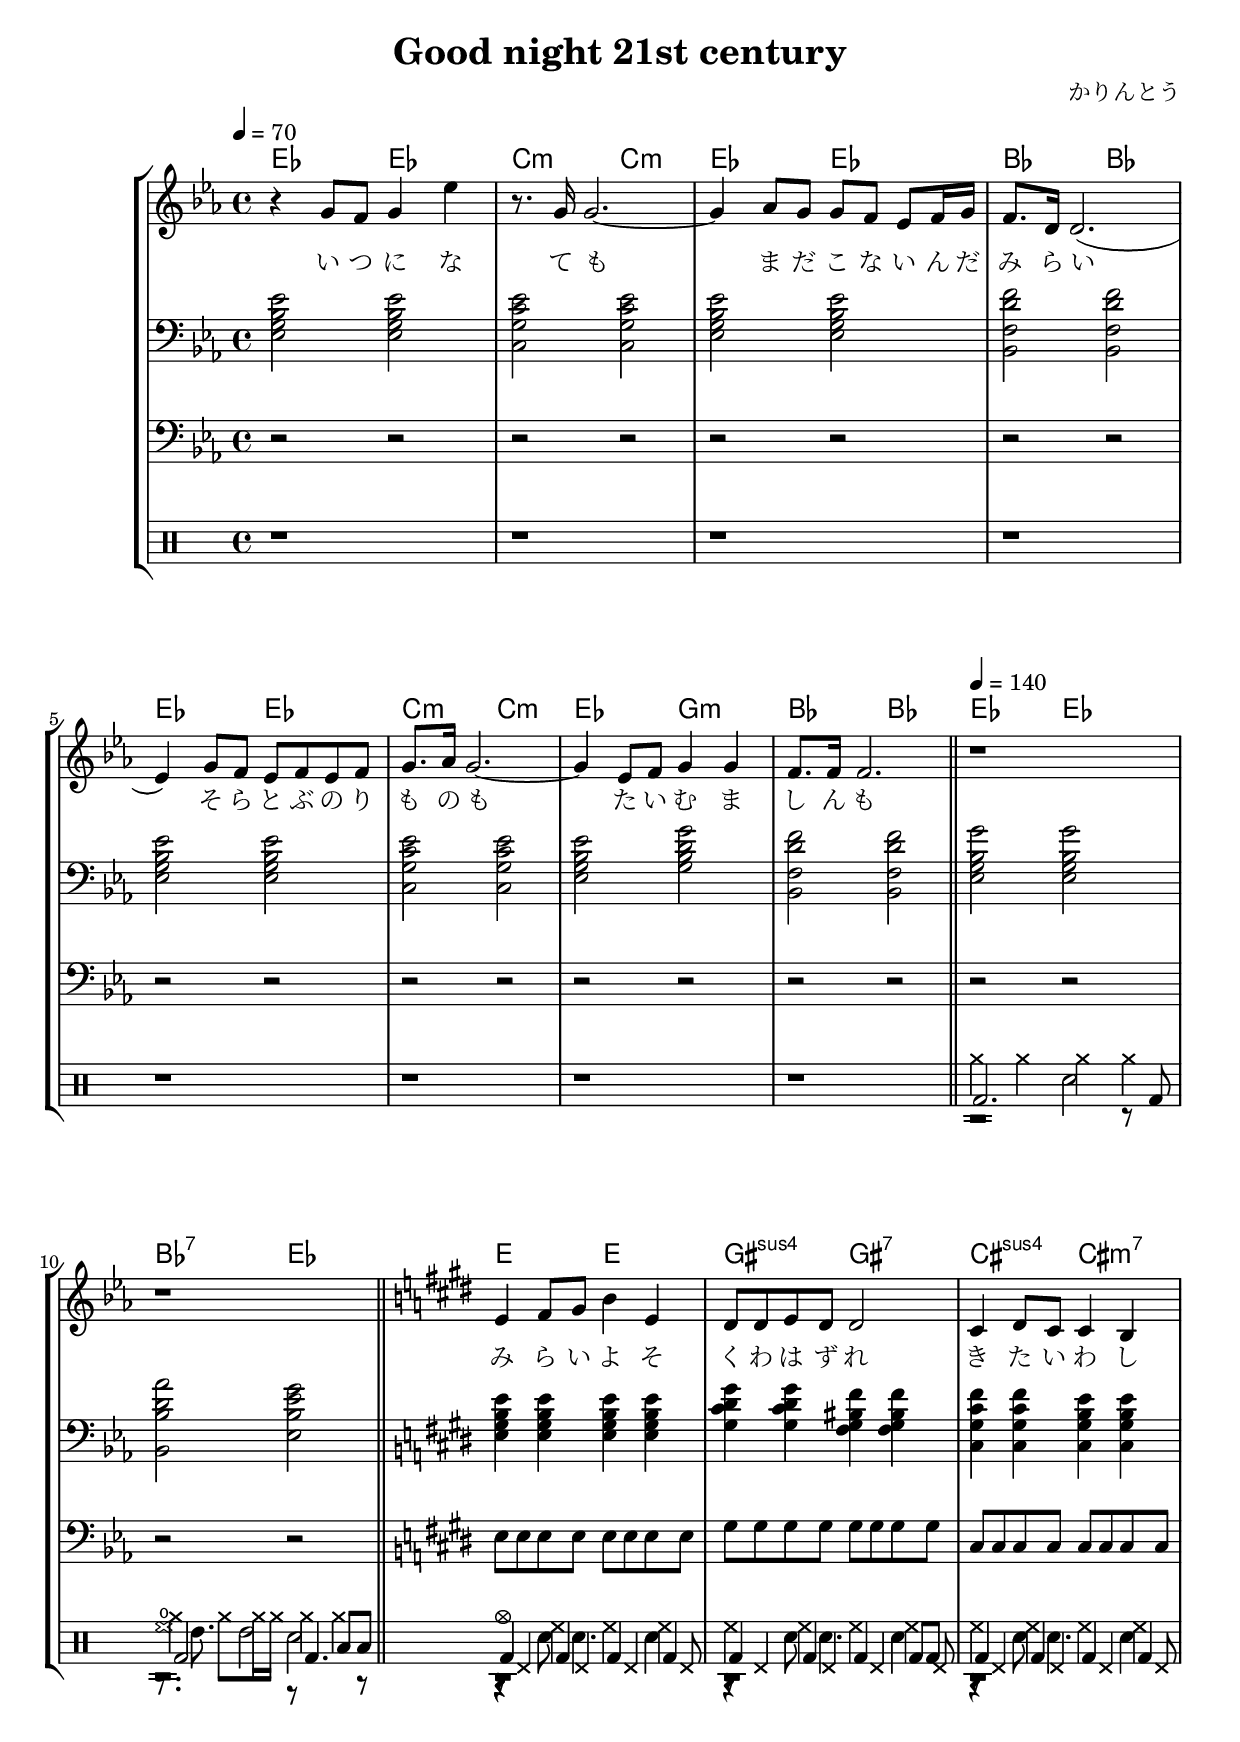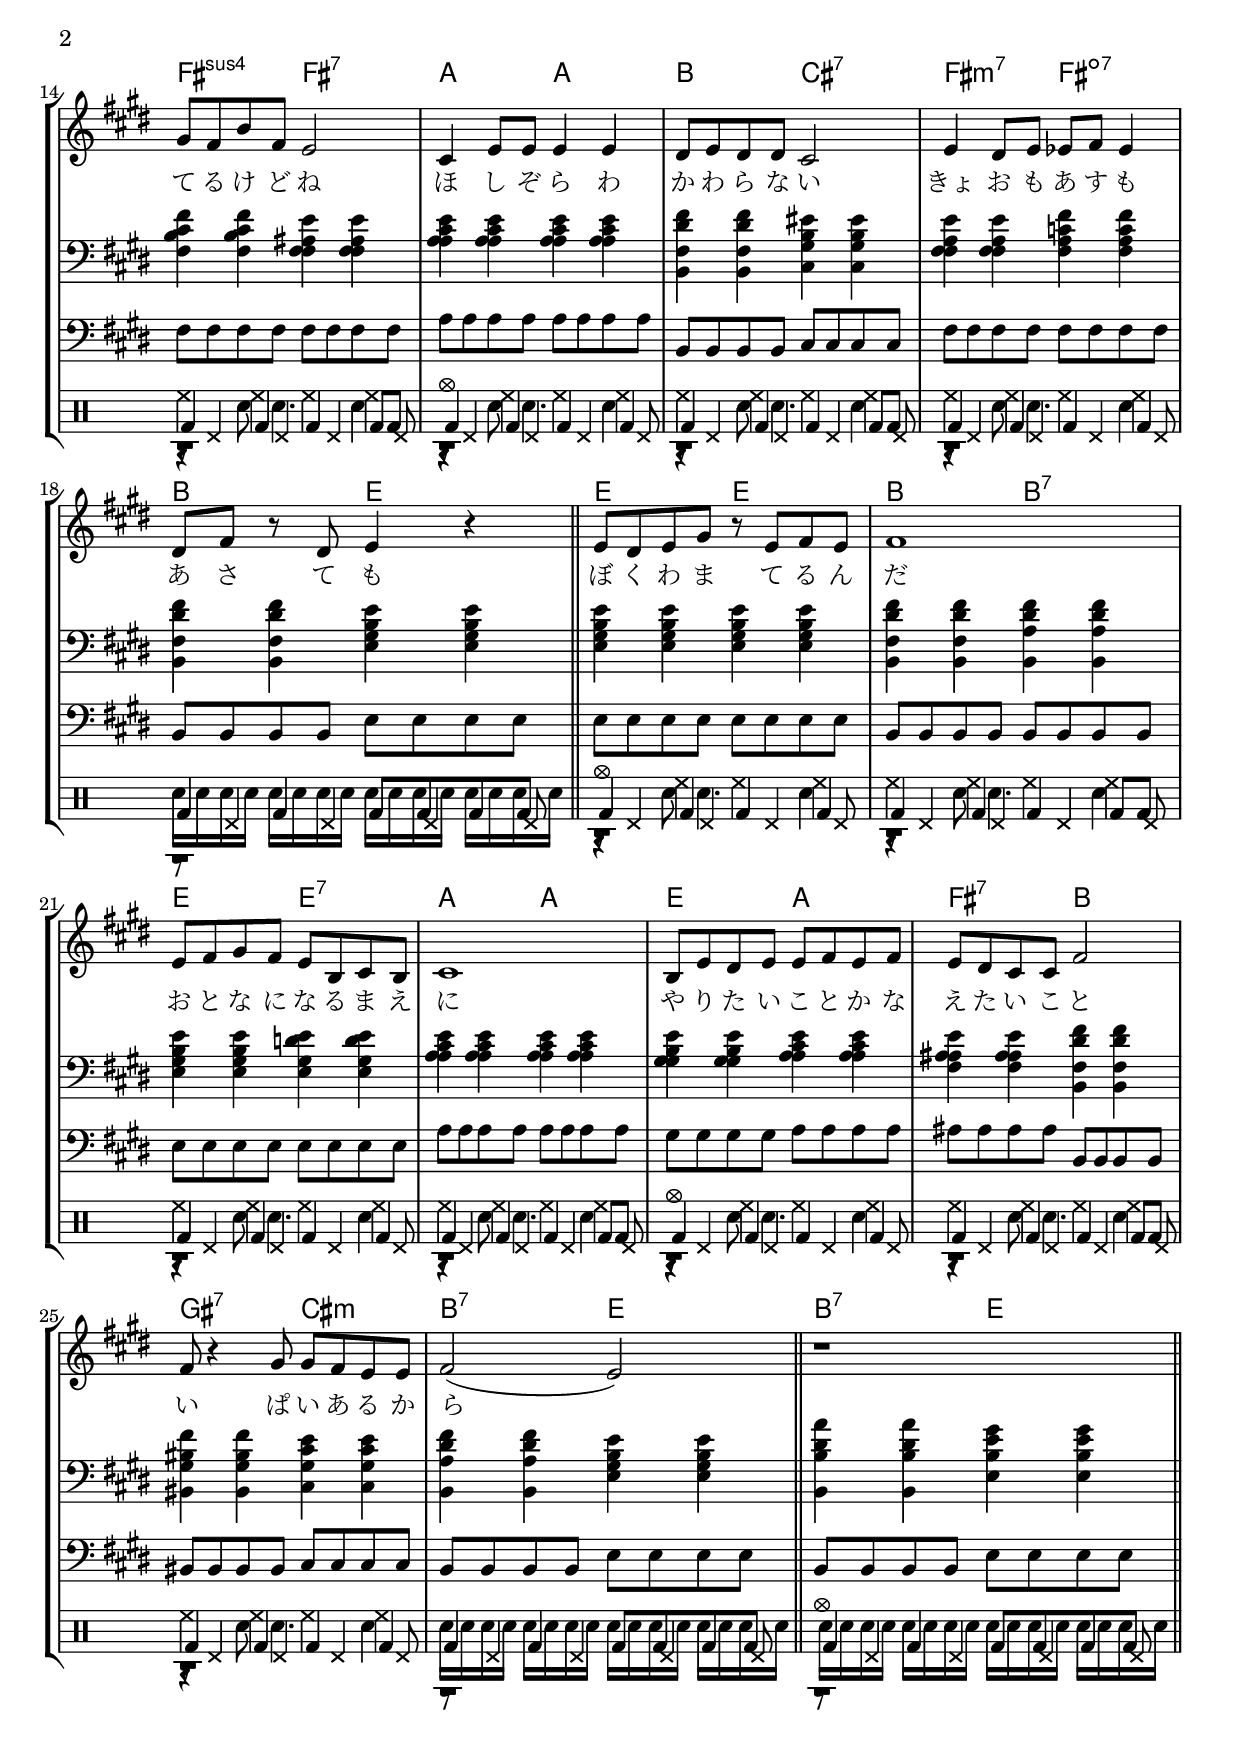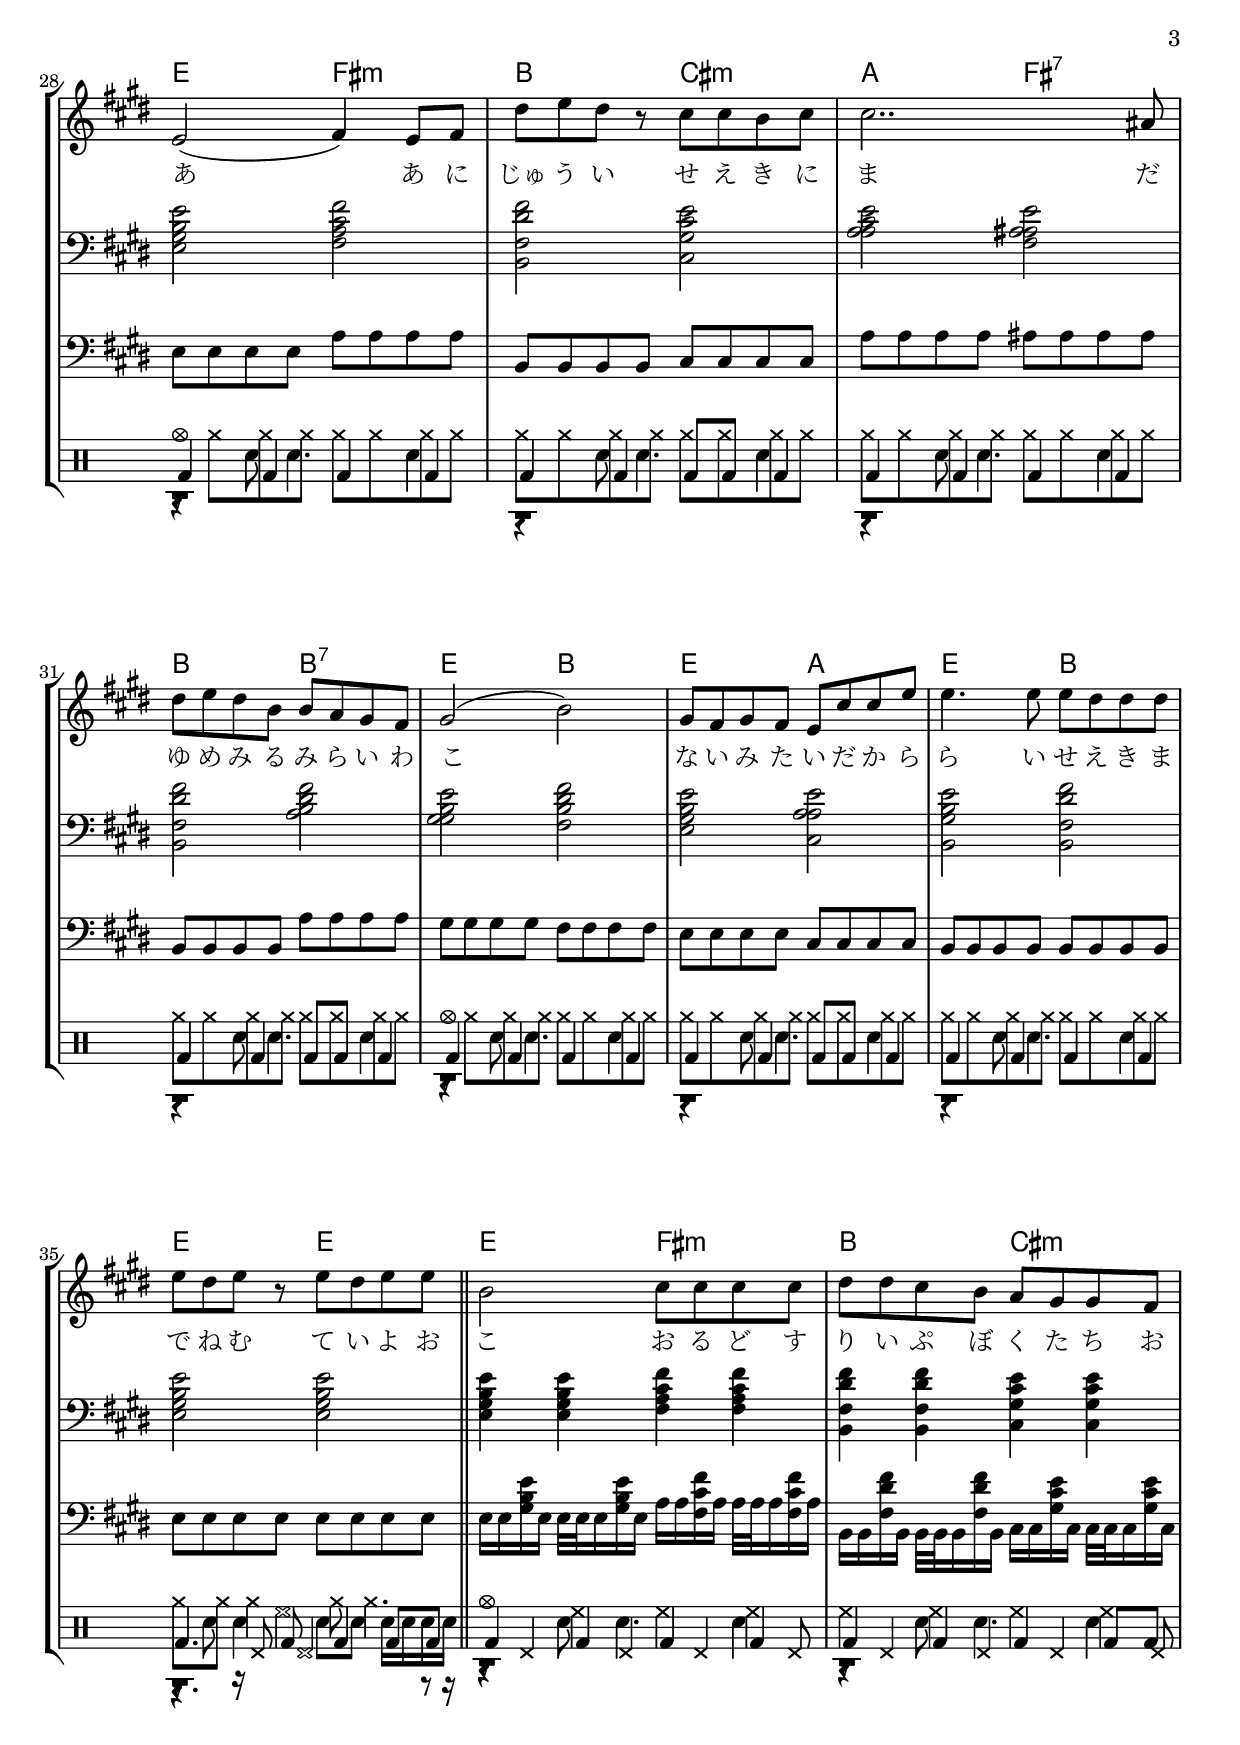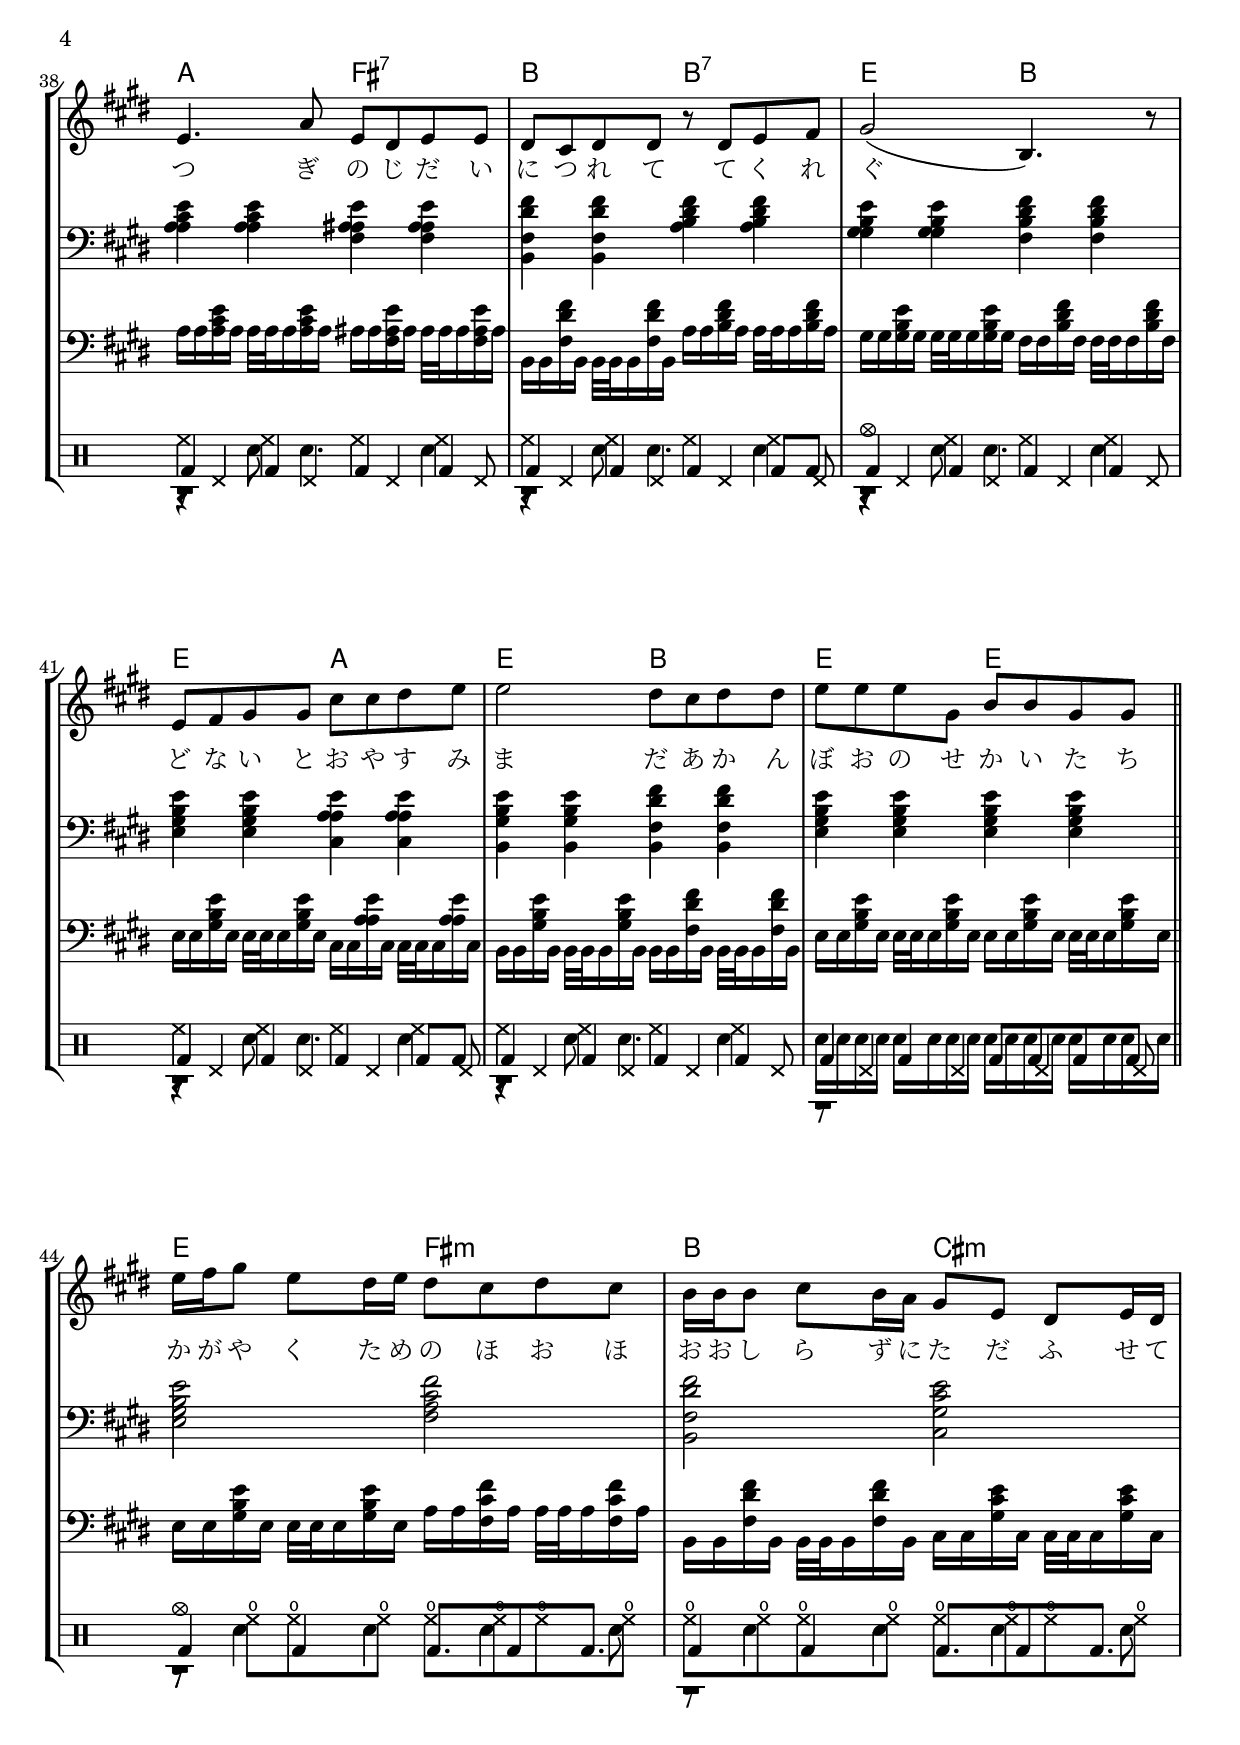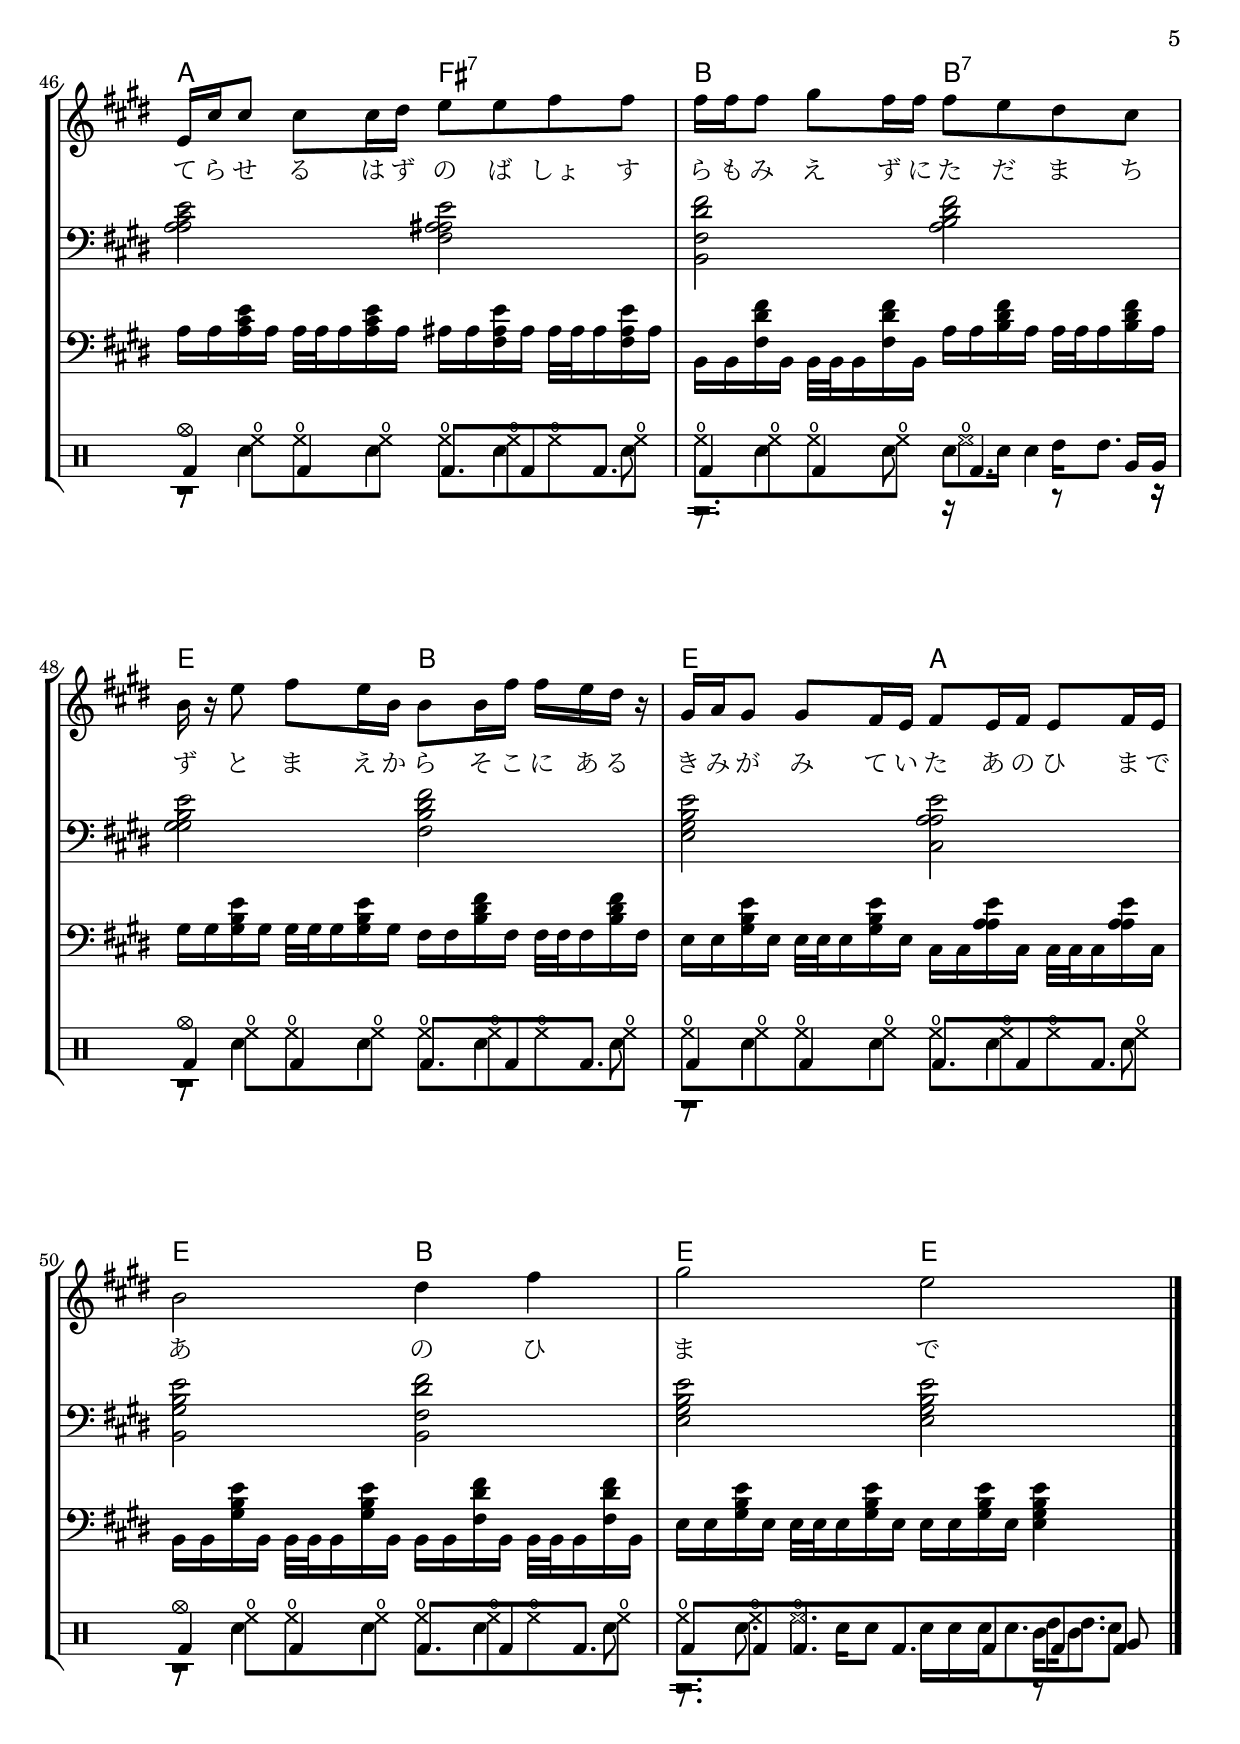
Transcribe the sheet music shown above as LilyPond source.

\version "2.12.1"

\header {
	title = \markup {"Good night 21st century"}
	composer = \markup \center-column {かりんとう}
}

harmony = \chordmode {
	es2 es c:m c:m es es bes bes es es c:m c:m es g:m bes bes 

	es es bes:7 es 

	e e gis:sus4 gis:7 cis:sus4 cis:min7 fis:sus4 fis:7 a a b cis:7 fis:min7 fis:dim7 b e 

	e e b b:7 e e:7 a a e a fis:7 b gis:7 cis:m b:7 e 

	b:7 e 

	e fis:m b cis:m a fis:7 b b:7 e b e a e b e e 

	e fis:m b cis:m a fis:7 b b:7 e b e a e b e e 

	e fis:m b cis:m a fis:7 b b:7 e b e a e b e e 
}

melody = {
	\set Staff.midiInstrument = #"fss0.32"
		\key es \major
	\tempo 4 = 70
r4 g'8  f'8  g'4  es''4 
	r8.  g'16  g'2.~ 
	g'4  as'8  g'8  g'8  f'8  es'8  f'16  g'16 
	f'8.  d'16  d'2. 
	(es'4)  g'8  f'8  es'8  f'8  es'8  f'8 
	g'8.  as'16  g'2.~ 
	g'4  es'8  f'8  g'4  g'4 
	f'8.  f'16  f'2.
	\tempo 4 = 140
	r1 | r1   
	\set Staff.midiInstrument = #"fss0.32"
		\key e \major
 e'4  fis'8  gis'8  b'4  e'4 
	dis'8  dis'8  e'8  dis'8  dis'2 
	cis'4  dis'8  cis'8  cis'4  b4 
	gis'8  fis'8  b'8  fis'8  e'2 
	cis'4  e'8  e'8  e'4  e'4 
	dis'8  e'8  dis'8  dis'8  cis'2 
	e'4  dis'8  e'8  es'8  fis'8  es'4 
	dis'8  fis'8  r8  dis'8  e'4  	r4 	\set Staff.midiInstrument = #"fss0.32"
	 e'8  dis'8  e'8  gis'8  r8  e'8  fis'8  e'8 
	fis'1 
	e'8  fis'8  gis'8  fis'8  e'8  b8  cis'8  b8 
	cis'1 
	b8  e'8  dis'8  e'8  e'8  fis'8  e'8  fis'8 
	e'8  dis'8  cis'8  cis'8  fis'2 
	fis'8  r4  gis'8  gis'8  fis'8  e'8  e'8 
	fis'2  (e'2)
	r1   
	\set Staff.midiInstrument = #"fss0.32"
	 e'2  (fis'4)  e'8  fis'8 
	dis''8  e''8  dis''8  r8  cis''8  cis''8  b'8  cis''8 
	cis''2..  ais'8 
	dis''8  e''8  dis''8  b'8  b'8  a'8  gis'8  fis'8 
	gis'2  (b'2) 
	gis'8  fis'8  gis'8  fis'8  e'8  cis''8  cis''8  e''8 
	e''4.  e''8  e''8  dis''8  dis''8  dis''8 
	e''8  dis''8  e''8  r8  e''8  dis''8  e''8  e''8
	\set Staff.midiInstrument = #"fss0.32"
	 b'2  cis''8  cis''8  cis''8  cis''8 
	dis''8  dis''8  cis''8  b'8  a'8  gis'8  gis'8  fis'8 
	e'4.  a'8  e'8  dis'8  e'8  e'8 
	dis'8  cis'8  dis'8  dis'8  r8  dis'8  e'8  fis'8 
	gis'2  (b4.)  r8 
	e'8  fis'8  gis'8  gis'8  cis''8  cis''8  dis''8  e''8 
	e''2  dis''8  cis''8  dis''8  dis''8 
	e''8  e''8  e''8  gis'8  b'8  b'8  gis'8  gis'8
	\set Staff.midiInstrument = #"Electric Grand"
	 e''16  fis''16  gis''8  e''8  dis''16  e''16  dis''8  cis''8  dis''8  cis''8 
	b'16  b'16  b'8  cis''8  b'16  a'16  gis'8  e'8  dis'8  e'16  dis'16 
	e'16  cis''16  cis''8  cis''8  cis''16  dis''16  e''8  e''8  fis''8  fis''8 
	fis''16  fis''16  fis''8  gis''8  fis''16  fis''16  fis''8  e''8  dis''8  cis''8 
	b'16  r16  e''8  fis''8  e''16  b'16  b'8  b'16  fis''16  fis''16  e''16  dis''16  r16 
	gis'16  a'16  gis'8  gis'8  fis'16  e'16  fis'8  e'16  fis'16  e'8  fis'16  e'16 
	b'2  dis''4  fis''4 
	gis''2  e''2
	\bar "|."
}

words = \lyricmode {
	い  つ  に  な  て  も  ま  だ  こ  な  い  ん  だ  み  ら  い  そ  ら  と  ぶ  の  り  も  の  も  た  い  む  ま  し  ん  も  
	
	み  ら  い  よ  そ  く  わ  は  ず  れ  き  た  い  わ  し  て  る  け  ど  ね  ほ  し  ぞ  ら  わ  か  わ  ら  な  い  きょ  お  も  あ  す  も  あ  さ  て  も  
	ぼ  く  わ  ま  て  る  ん  だ  お  と  な  に  な  る  ま  え  に  や  り  た  い  こ  と  か  な  え  た  い  こ  と  い  ぱ  い  あ  る  か  ら  
	
	あ  あ  に  じゅ  う  い  せ  え  き  に  ま  だ  ゆ  め  み  る  み  ら  い  わ  こ  な  い  み  た  い  だ  か  ら  ら  い  せ  え  き  ま  で  ね  む  て  い  よ  お  
	こ  お  る  ど  す  り  い  ぷ  ぼ  く  た  ち  お  つ  ぎ  の  じ  だ  い  に  つ  れ  て  て  く  れ  ぐ  ど  な  い  と  お  や  す  み  ま  だ  あ  か  ん  ぼ  お  の  せ  か  い  た  ち  
	か  が  や  く  た  め  の  ほ  お  ほ  お  お  し  ら  ず  に  た  だ  ふ  せ  て  て  ら  せ  る  は  ず  の  ば  しょ  す  ら  も  み  え  ず  に  た  だ  ま  ち  ず  と  ま  え  か  ら  そ  こ  に  あ  る  き  み  が  み  て  い  た  あ  の  ひ  ま  で  あ  の  ひ  ま  で  
}

tempochange = {
	\tempo 4 = 70
	r1 | r1 | r1 | r1 | r1 | r1 | r1 | r1 \bar "||"
	\tempo 4 = 140
	r1 | r1 \bar "||"
	\tempo 4 = 140
	r1 | r1 | r1 | r1 | r1 | r1 | r1 | r1 \bar "||"
	\tempo 4 = 140
	r1 | r1 | r1 | r1 | r1 | r1 | r1 | r1 \bar "||"
	\tempo 4 = 140
	r1 \bar "||"
	\tempo 4 = 140
	r1 | r1 | r1 | r1 | r1 | r1 | r1 | r1 \bar "||"
	\tempo 4 = 140
	r1 | r1 | r1 | r1 | r1 | r1 | r1 | r1 \bar "||"
	\tempo 4 = 140
	r1 | r1 | r1 | r1 | r1 | r1 | r1 | r1 \bar "|."
}

mainacc = {
	\clef bass
	\set Staff.midiInstrument = #"String Ensemble 1"
	\key es \major
	\tempo 4 = 70
	<es g bes es'>2
	<es g bes es'>2
	<c g c' es'>2
	<c g c' es'>2
	<es g bes es'>2
	<es g bes es'>2
	<bes, f d' f'>2
	<bes, f d' f'>2
	<es g bes es'>2
	<es g bes es'>2
	<c g c' es'>2
	<c g c' es'>2
	<es g bes es'>2
	<g bes d' g'>2
	<bes, f d' f'>2
	<bes, f d' f'>2
	\bar "||"

	\set Staff.midiInstrument = #"String Ensemble 1"
	\tempo 4 = 140
	<es g bes g'>2
	<es g bes g'>2
	<bes, bes d' as'>2
	<es bes es' g'>2
	\bar "||"

	\set Staff.midiInstrument = #"String Ensemble 1"
	\key e \major
	<e gis b e'>4 <e gis b e'>4
	<e gis b e'>4 <e gis b e'>4
	<gis cis' dis' gis'>4 <gis cis' dis' gis'>4
	<gis fis bis fis'>4 <gis fis bis fis'>4
	<cis gis cis' fis'>4 <cis gis cis' fis'>4
	<cis gis b e'>4 <cis gis b e'>4
	<fis b cis' fis'>4 <fis b cis' fis'>4
	<fis fis ais e'>4 <fis fis ais e'>4
	<a a cis' e'>4 <a a cis' e'>4
	<a a cis' e'>4 <a a cis' e'>4
	<b, fis dis' fis'>4 <b, fis dis' fis'>4
	<cis gis b eis'>4 <cis gis b eis'>4
	<fis fis a e'>4 <fis fis a e'>4
	<fis a c' fis'>4 <fis a c' fis'>4
	<b, fis dis' fis'>4 <b, fis dis' fis'>4
	<e gis b e'>4 <e gis b e'>4
	\bar "||"

	\set Staff.midiInstrument = #"String Ensemble 1"
	<e gis b e'>4 <e gis b e'>4
	<e gis b e'>4 <e gis b e'>4
	<b, fis dis' fis'>4 <b, fis dis' fis'>4
	<b, a dis' fis'>4 <b, a dis' fis'>4
	<e gis b e'>4 <e gis b e'>4
	<e gis d' e'>4 <e gis d' e'>4
	<a a cis' e'>4 <a a cis' e'>4
	<a a cis' e'>4 <a a cis' e'>4
	<gis gis b e'>4 <gis gis b e'>4
	<a a cis' e'>4 <a a cis' e'>4
	<ais fis ais e'>4 <ais fis ais e'>4
	<b, fis dis' fis'>4 <b, fis dis' fis'>4
	<bis, gis bis fis'>4 <bis, gis bis fis'>4
	<cis gis cis' e'>4 <cis gis cis' e'>4
	<b, a dis' fis'>4 <b, a dis' fis'>4
	<e gis b e'>4 <e gis b e'>4
	\bar "||"

	\set Staff.midiInstrument = #"String Ensemble 1"
	<b, b dis' a'>4 <b, b dis' a'>4
	<e b e' gis'>4 <e b e' gis'>4
	\bar "||"

	\set Staff.midiInstrument = #"String Ensemble 1"
	<e gis b e'>2
	<a fis cis' fis'>2
	<b, fis dis' fis'>2
	<cis gis cis' e'>2
	<a a cis' e'>2
	<ais fis ais e'>2
	<b, fis dis' fis'>2
	<a b dis' fis'>2
	<gis gis b e'>2
	<fis b dis' fis'>2
	<e gis b e'>2
	<cis a a e'>2
	<b, gis b e'>2
	<b, fis dis' fis'>2
	<e gis b e'>2
	<e gis b e'>2
	\bar "||"

	\set Staff.midiInstrument = #"String Ensemble 1"
	<e gis b e'>4 <e gis b e'>4
	<a fis cis' fis'>4 <a fis cis' fis'>4
	<b, fis dis' fis'>4 <b, fis dis' fis'>4
	<cis gis cis' e'>4 <cis gis cis' e'>4
	<a a cis' e'>4 <a a cis' e'>4
	<ais fis ais e'>4 <ais fis ais e'>4
	<b, fis dis' fis'>4 <b, fis dis' fis'>4
	<a b dis' fis'>4 <a b dis' fis'>4
	<gis gis b e'>4 <gis gis b e'>4
	<fis b dis' fis'>4 <fis b dis' fis'>4
	<e gis b e'>4 <e gis b e'>4
	<cis a a e'>4 <cis a a e'>4
	<b, gis b e'>4 <b, gis b e'>4
	<b, fis dis' fis'>4 <b, fis dis' fis'>4
	<e gis b e'>4 <e gis b e'>4
	<e gis b e'>4 <e gis b e'>4
	\bar "||"

	\set Staff.midiInstrument = #"String Ensemble 1"
	<e gis b e'>2
	<a fis cis' fis'>2
	<b, fis dis' fis'>2
	<cis gis cis' e'>2
	<a a cis' e'>2
	<ais fis ais e'>2
	<b, fis dis' fis'>2
	<a b dis' fis'>2
	<gis gis b e'>2
	<fis b dis' fis'>2
	<e gis b e'>2
	<cis a a e'>2
	<b, gis b e'>2
	<b, fis dis' fis'>2
	<e gis b e'>2
	<e gis b e'>2
	\bar "|."
}

subacc = {
	\clef bass
	\set Staff.midiInstrument = #"Acoustic grand"
	\key es \major
	\tempo 4 = 70
	r2
	r2
	r2
	r2
	r2
	r2
	r2
	r2
	r2
	r2
	r2
	r2
	r2
	r2
	r2
	r2
	\bar "||"

	\set Staff.midiInstrument = #"Acoustic grand"
	\tempo 4 = 140
	r2
	r2
	r2
	r2
	\bar "||"

	\set Staff.midiInstrument = #"Lead 8 (bass+lead)"
	\key e \major
	e8 e8 e8 e8
	e8 e8 e8 e8
	gis8 gis8 gis8 gis8
	gis8 gis8 gis8 gis8
	cis8 cis8 cis8 cis8
	cis8 cis8 cis8 cis8
	fis8 fis8 fis8 fis8
	fis8 fis8 fis8 fis8
	a8 a8 a8 a8
	a8 a8 a8 a8
	b,8 b,8 b,8 b,8
	cis8 cis8 cis8 cis8
	fis8 fis8 fis8 fis8
	fis8 fis8 fis8 fis8
	b,8 b,8 b,8 b,8
	e8 e8 e8 e8
	\bar "||"

	\set Staff.midiInstrument = #"Lead 8 (bass+lead)"
	e8 e8 e8 e8
	e8 e8 e8 e8
	b,8 b,8 b,8 b,8
	b,8 b,8 b,8 b,8
	e8 e8 e8 e8
	e8 e8 e8 e8
	a8 a8 a8 a8
	a8 a8 a8 a8
	gis8 gis8 gis8 gis8
	a8 a8 a8 a8
	ais8 ais8 ais8 ais8
	b,8 b,8 b,8 b,8
	bis,8 bis,8 bis,8 bis,8
	cis8 cis8 cis8 cis8
	b,8 b,8 b,8 b,8
	e8 e8 e8 e8
	\bar "||"

	\set Staff.midiInstrument = #"Lead 8 (bass+lead)"
	b,8 b,8 b,8 b,8
	e8 e8 e8 e8
	\bar "||"

	\set Staff.midiInstrument = #"Lead 8 (bass+lead)"
	e8 e8 e8 e8
	a8 a8 a8 a8
	b,8 b,8 b,8 b,8
	cis8 cis8 cis8 cis8
	a8 a8 a8 a8
	ais8 ais8 ais8 ais8
	b,8 b,8 b,8 b,8
	a8 a8 a8 a8
	gis8 gis8 gis8 gis8
	fis8 fis8 fis8 fis8
	e8 e8 e8 e8
	cis8 cis8 cis8 cis8
	b,8 b,8 b,8 b,8
	b,8 b,8 b,8 b,8
	e8 e8 e8 e8
	e8 e8 e8 e8
	\bar "||"

	\set Staff.midiInstrument = #"Lead 8 (bass+lead)"
	e16 e16 <gis b e'>16 e16   e32 e32 e16 <gis b e'>16 e16
	a16 a16 <fis cis' fis'>16 a16   a32 a32 a16 <fis cis' fis'>16 a16
	b,16 b,16 <fis dis' fis'>16 b,16   b,32 b,32 b,16 <fis dis' fis'>16 b,16
	cis16 cis16 <gis cis' e'>16 cis16   cis32 cis32 cis16 <gis cis' e'>16 cis16
	a16 a16 <a cis' e'>16 a16   a32 a32 a16 <a cis' e'>16 a16
	ais16 ais16 <fis ais e'>16 ais16   ais32 ais32 ais16 <fis ais e'>16 ais16
	b,16 b,16 <fis dis' fis'>16 b,16   b,32 b,32 b,16 <fis dis' fis'>16 b,16
	a16 a16 <b dis' fis'>16 a16   a32 a32 a16 <b dis' fis'>16 a16
	gis16 gis16 <gis b e'>16 gis16   gis32 gis32 gis16 <gis b e'>16 gis16
	fis16 fis16 <b dis' fis'>16 fis16   fis32 fis32 fis16 <b dis' fis'>16 fis16
	e16 e16 <gis b e'>16 e16   e32 e32 e16 <gis b e'>16 e16
	cis16 cis16 <a a e'>16 cis16   cis32 cis32 cis16 <a a e'>16 cis16
	b,16 b,16 <gis b e'>16 b,16   b,32 b,32 b,16 <gis b e'>16 b,16
	b,16 b,16 <fis dis' fis'>16 b,16   b,32 b,32 b,16 <fis dis' fis'>16 b,16
	e16 e16 <gis b e'>16 e16   e32 e32 e16 <gis b e'>16 e16
	e16 e16 <gis b e'>16 e16   e32 e32 e16 <gis b e'>16 e16
	\bar "||"

	\set Staff.midiInstrument = #"Lead 8 (bass+lead)"
	e16 e16 <gis b e'>16 e16   e32 e32 e16 <gis b e'>16 e16
	a16 a16 <fis cis' fis'>16 a16   a32 a32 a16 <fis cis' fis'>16 a16
	b,16 b,16 <fis dis' fis'>16 b,16   b,32 b,32 b,16 <fis dis' fis'>16 b,16
	cis16 cis16 <gis cis' e'>16 cis16   cis32 cis32 cis16 <gis cis' e'>16 cis16
	a16 a16 <a cis' e'>16 a16   a32 a32 a16 <a cis' e'>16 a16
	ais16 ais16 <fis ais e'>16 ais16   ais32 ais32 ais16 <fis ais e'>16 ais16
	b,16 b,16 <fis dis' fis'>16 b,16   b,32 b,32 b,16 <fis dis' fis'>16 b,16
	a16 a16 <b dis' fis'>16 a16   a32 a32 a16 <b dis' fis'>16 a16
	gis16 gis16 <gis b e'>16 gis16   gis32 gis32 gis16 <gis b e'>16 gis16
	fis16 fis16 <b dis' fis'>16 fis16   fis32 fis32 fis16 <b dis' fis'>16 fis16
	e16 e16 <gis b e'>16 e16   e32 e32 e16 <gis b e'>16 e16
	cis16 cis16 <a a e'>16 cis16   cis32 cis32 cis16 <a a e'>16 cis16
	b,16 b,16 <gis b e'>16 b,16   b,32 b,32 b,16 <gis b e'>16 b,16
	b,16 b,16 <fis dis' fis'>16 b,16   b,32 b,32 b,16 <fis dis' fis'>16 b,16
	e16 e16 <gis b e'>16 e16   e32 e32 e16 <gis b e'>16 e16
	e16 e16 <gis b e'>16 e16 <e gis b e'>4
	\bar "|."
}

percA = {
	\drummode {
	r1 |r1 |r1 |r1 |r1 |r1 |r1 |r1 \bar "||"
	cymr4 cymr4 cymr4 cymr4  |cymr4 cymr8 cymr16 cymr16 cymr4 cymr4  \bar "||"
	r4 hh4 hh4 hh4  |hh4 hh4 hh4 hh4  |hh4 hh4 hh4 hh4  |hh4 hh4 hh4 hh4  |r4 hh4 hh4 hh4  |hh4 hh4 hh4 hh4  |hh4 hh4 hh4 hh4  |r1  \bar "||"
	r4 hh4 hh4 hh4  |hh4 hh4 hh4 hh4  |hh4 hh4 hh4 hh4  |hh4 hh4 hh4 hh4  |r4 hh4 hh4 hh4  |hh4 hh4 hh4 hh4  |hh4 hh4 hh4 hh4  |r1  \bar "||"
	r1  \bar "||"
	r8 cymr8 cymr8 cymr8 cymr8 cymr8 cymr8 cymr8  |cymr8 cymr8 cymr8 cymr8 cymr8 cymr8 cymr8 cymr8  |cymr8 cymr8 cymr8 cymr8 cymr8 cymr8 cymr8 cymr8  |cymr8 cymr8 cymr8 cymr8 cymr8 cymr8 cymr8 cymr8  |r8 cymr8 cymr8 cymr8 cymr8 cymr8 cymr8 cymr8  |cymr8 cymr8 cymr8 cymr8 cymr8 cymr8 cymr8 cymr8  |cymr8 cymr8 cymr8 cymr8 cymr8 cymr8 cymr8 cymr8  |cymr8 cymr8 cymr4 cymr8 cymr4.  \bar "||"
	r4 hh4 hh4 hh4  |hh4 hh4 hh4 hh4  |hh4 hh4 hh4 hh4  |hh4 hh4 hh4 hh4  |r4 hh4 hh4 hh4  |hh4 hh4 hh4 hh4  |hh4 hh4 hh4 hh4  |r1  \bar "||"
	r8 hho8 hho8 hho8 hho8 hho8 hho8 hho8  |hho8 hho8 hho8 hho8 hho8 hho8 hho8 hho8  |r8 hho8 hho8 hho8 hho8 hho8 hho8 hho8  |hho8 hho8 hho8 hho8 hho2  |r8 hho8 hho8 hho8 hho8 hho8 hho8 hho8  |hho8 hho8 hho8 hho8 hho8 hho8 hho8 hho8  |r8 hho8 hho8 hho8 hho8 hho8 hho8 hho8  |hho8 hho8 hho2.  \bar "|."
	}
}

percB = {
	\drummode {
	r1 |r1 |r1 |r1 |r1 |r1 |r1 |r1 \bar "||"
	r2 sn2  |r2 sn2  \bar "||"
	r4 sn8 sn4. sn4  |r4 sn8 sn4. sn4  |r4 sn8 sn4. sn4  |r4 sn8 sn4. sn4  |r4 sn8 sn4. sn4  |r4 sn8 sn4. sn4  |r4 sn8 sn4. sn4  |sn16 sn16 sn16 sn16 sn16 sn16 sn16 sn16 sn16 sn16 sn16 sn16 sn16 sn16 sn16 sn16  \bar "||"
	r4 sn8 sn4. sn4  |r4 sn8 sn4. sn4  |r4 sn8 sn4. sn4  |r4 sn8 sn4. sn4  |r4 sn8 sn4. sn4  |r4 sn8 sn4. sn4  |r4 sn8 sn4. sn4  |sn16 sn16 sn16 sn16 sn16 sn16 sn16 sn16 sn16 sn16 sn16 sn16 sn16 sn16 sn16 sn16  \bar "||"
	sn16 sn16 sn16 sn16 sn16 sn16 sn16 sn16 sn16 sn16 sn16 sn16 sn16 sn16 sn16 sn16  \bar "||"
	r4 sn8 sn4. sn4  |r4 sn8 sn4. sn4  |r4 sn8 sn4. sn4  |r4 sn8 sn4. sn4  |r4 sn8 sn4. sn4  |r4 sn8 sn4. sn4  |r4 sn8 sn4. sn4  |r8 sn8 sn4 sn8 sn8 sn16 sn16 sn16 sn16  \bar "||"
	r4 sn8 sn4. sn4  |r4 sn8 sn4. sn4  |r4 sn8 sn4. sn4  |r4 sn8 sn4. sn4  |r4 sn8 sn4. sn4  |r4 sn8 sn4. sn4  |r4 sn8 sn4. sn4  |sn16 sn16 sn16 sn16 sn16 sn16 sn16 sn16 sn16 sn16 sn16 sn16 sn16 sn16 sn16 sn16  \bar "||"
	r8 sn4 sn4 sn4 sn8  |r8 sn4 sn4 sn4 sn8  |r8 sn4 sn4 sn4 sn8  |r8 sn4 sn8 sn8 sn16 sn4 r16  |r8 sn4 sn4 sn4 sn8  |r8 sn4 sn4 sn4 sn8  |r8 sn4 sn4 sn4 sn8  |r8 sn8. sn16 sn8 sn16 sn16 sn16 sn8. sn8  \bar "|."
	}
}

percC = {
	\drummode {
	r1 |r1 |r1 |r1 |r1 |r1 |r1 |r1 \bar "||"
	bd2. r8 bd8  |bd2 r8 bd4.  \bar "||"
	bd4 bd4 bd4 bd4  |bd4 bd4 bd4 bd8 bd8  |bd4 bd4 bd4 bd4  |bd4 bd4 bd4 bd8 bd8  |bd4 bd4 bd4 bd4  |bd4 bd4 bd4 bd8 bd8  |bd4 bd4 bd4 bd4  |bd4 bd4 bd8 bd8 bd8 bd8  \bar "||"
	bd4 bd4 bd4 bd4  |bd4 bd4 bd4 bd8 bd8  |bd4 bd4 bd4 bd4  |bd4 bd4 bd4 bd8 bd8  |bd4 bd4 bd4 bd4  |bd4 bd4 bd4 bd8 bd8  |bd4 bd4 bd4 bd4  |bd4 bd4 bd8 bd8 bd8 bd8  \bar "||"
	bd4 bd4 bd8 bd8 bd8 bd8  \bar "||"
	bd4 bd4 bd4 bd4  |bd4 bd4 bd8 bd8 bd4  |bd4 bd4 bd4 bd4  |bd4 bd4 bd8 bd8 bd4  |bd4 bd4 bd4 bd4  |bd4 bd4 bd8 bd8 bd4  |bd4 bd4 bd4 bd4  |bd4. bd8 bd4 bd8 bd8  \bar "||"
	bd4 bd4 bd4 bd4  |bd4 bd4 bd4 bd8 bd8  |bd4 bd4 bd4 bd4  |bd4 bd4 bd4 bd8 bd8  |bd4 bd4 bd4 bd4  |bd4 bd4 bd4 bd8 bd8  |bd4 bd4 bd4 bd4  |bd4 bd4 bd8 bd8 bd8 bd8  \bar "||"
	bd4 bd4 bd8. bd8 bd8.  |bd4 bd4 bd8. bd8 bd8.  |bd4 bd4 bd8. bd8 bd8.  |bd4 bd4 r16 bd4. r16  |bd4 bd4 bd8. bd8 bd8.  |bd4 bd4 bd8. bd8 bd8.  |bd4 bd4 bd8. bd8 bd8.  |bd8 bd8 bd8. bd8. bd8 bd8 bd8  \bar "|."
	}
}

percD = {
	\drummode {
	r1 |r1 |r1 |r1 |r1 |r1 |r1 |r1 \bar "||"
	r1 |r8. tommh8. tommh2 r8  \bar "||"
	r8 hhp4 hhp4 hhp4 hhp8  |r8 hhp4 hhp4 hhp4 hhp8  |r8 hhp4 hhp4 hhp4 hhp8  |r8 hhp4 hhp4 hhp4 hhp8  |r8 hhp4 hhp4 hhp4 hhp8  |r8 hhp4 hhp4 hhp4 hhp8  |r8 hhp4 hhp4 hhp4 hhp8  |r8 hhp4 hhp4 hhp4 hhp8  \bar "||"
	r8 hhp4 hhp4 hhp4 hhp8  |r8 hhp4 hhp4 hhp4 hhp8  |r8 hhp4 hhp4 hhp4 hhp8  |r8 hhp4 hhp4 hhp4 hhp8  |r8 hhp4 hhp4 hhp4 hhp8  |r8 hhp4 hhp4 hhp4 hhp8  |r8 hhp4 hhp4 hhp4 hhp8  |r8 hhp4 hhp4 hhp4 hhp8  \bar "||"
	r8 hhp4 hhp4 hhp4 hhp8  \bar "||"
	cymc1  |r1 |r1 |r1 |cymc1  |r1 |r1 |r1 \bar "||"
	r8 hhp4 hhp4 hhp4 hhp8  |r8 hhp4 hhp4 hhp4 hhp8  |r8 hhp4 hhp4 hhp4 hhp8  |r8 hhp4 hhp4 hhp4 hhp8  |r8 hhp4 hhp4 hhp4 hhp8  |r8 hhp4 hhp4 hhp4 hhp8  |r8 hhp4 hhp4 hhp4 hhp8  |r8 hhp4 hhp4 hhp4 hhp8  \bar "||"
	cymc1  |r1  |cymc1  |r1  |cymc1  |r1  |cymc1  |r1  \bar "|."
	}
}

percE = {
	\drummode {
	r1 |r1 |r1 |r1 |r1 |r1 |r1 |r1 \bar "||"
	r1 |r2. toml8 toml8  \bar "||"
	cymc1  |r1 |r1 |r1 |cymc1  |r1 |r1 |r1 \bar "||"
	cymc1  |r1 |r1 |r1 |cymc1  |r1 |r1 |r1 \bar "||"
	cymc1  \bar "||"
	r1 |r1 |r1 |r1 |r1 |r1 |r1 |r4 r16 hhp8 hhp2 r16  \bar "||"
	cymc1  |r1 |r1 |r1 |cymc1  |r1 |r1 |r1 \bar "||"
	r1 |r1 |r1 |r2. tommh16 tommh8.  |r1 |r1 |r1 |r2. tommh16 tommh8.  \bar "|."
	}
}

percF = {
	\drummode {
	r1 | r1 | r1 | r1 | r1 | r1 | r1 | r1 \bar "||"
	r1 |hho1  \bar "||"
	r1 | r1 | r1 | r1 | r1 | r1 | r1 | r1 \bar "||"
	r1 | r1 | r1 | r1 | r1 | r1 | r1 | r1 \bar "||"
	r1 \bar "||"
	r1 |r1 |r1 |r1 |r1 |r1 |r1 |r4. hh2 r8  \bar "||"
	r1 | r1 | r1 | r1 | r1 | r1 | r1 | r1 \bar "||"
	r1 |r1 |r1 |r2. r8 tomfh16 tomfh16  |r1 |r1 |r1 |r2. r8 tomfh8  \bar "|."
	}
}

percG = {
	\drummode {
	r1 | r1 | r1 | r1 | r1 | r1 | r1 | r1 \bar "||"
	r1 | r1 \bar "||"
	r1 | r1 | r1 | r1 | r1 | r1 | r1 | r1 \bar "||"
	r1 | r1 | r1 | r1 | r1 | r1 | r1 | r1 \bar "||"
	r1 \bar "||"
	r1 | r1 | r1 | r1 | r1 | r1 | r1 | r1 \bar "||"
	r1 | r1 | r1 | r1 | r1 | r1 | r1 | r1 \bar "||"
	r1 |r1 |r1 |r1 |r1 |r1 |r1 |r2. tomml16 tomml8.  \bar "|."
	}
}

\score {
	<<
		\new StaffGroup <<
			\new ChordNames {\harmony}
			\new Voice = "melody" {\melody}
			\new Lyrics \lyricsto "melody" \words
			\new Staff = "mainacc" {\mainacc}
			\new Staff = "subacc" {\subacc}
			\new DrumStaff <<
				\new DrumVoice {\percA}
				\new DrumVoice {\percB}
				\new DrumVoice {\percC}
				\new DrumVoice {\percD}
				\new DrumVoice {\percE}
				\new DrumVoice {\percF}
				\new DrumVoice {\percG}
			>>
		>>
	>>
	\layout { }
}
